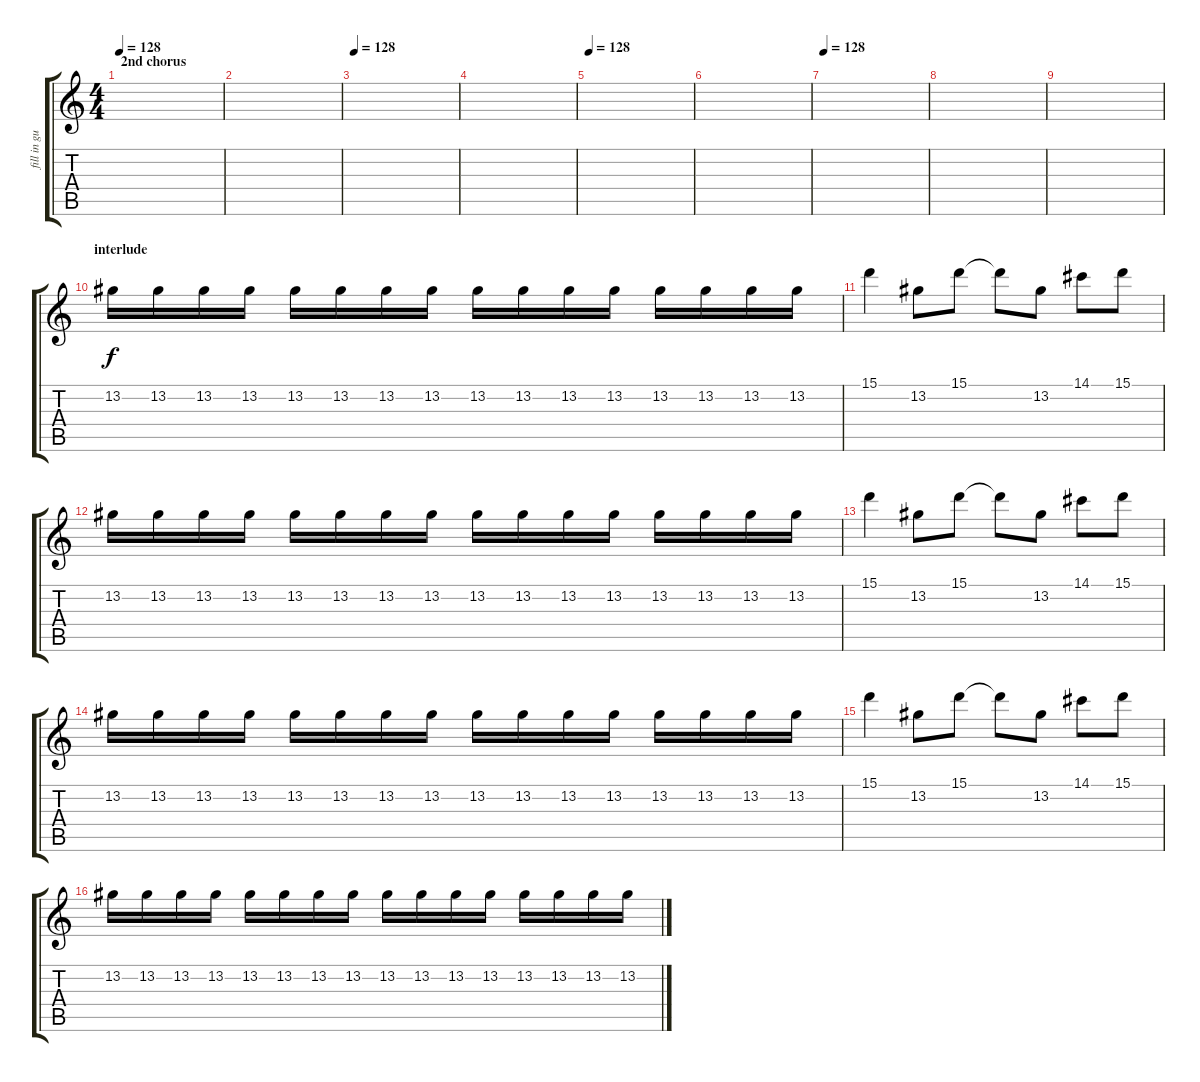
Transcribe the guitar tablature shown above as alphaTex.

\track ("fill in guitar" "fill in gu") {instrument overdrivenguitar}
\staff {score tabs}
\tuning (B3 G3 D3 A2 E2 B1) {hide}
\ts (4 4)
\section ("" "2nd chorus")
\tempo 129
\tempo 128
\clef g2
\ks c
|
|
\tempo 128
|
|
\tempo 128
|
|
\tempo 128
|
|
|
\section ("" "interlude")
13.2.16 13.2.16 13.2.16 13.2.16 13.2.16 13.2.16 13.2.16 13.2.16 13.2.16 13.2.16 13.2.16 13.2.16 13.2.16 13.2.16 13.2.16 13.2.16 |
15.1.4 13.2.8 15.1.8 15.1{t}.8 13.2.8 14.1.8 15.1.8 |
13.2.16 13.2.16 13.2.16 13.2.16 13.2.16 13.2.16 13.2.16 13.2.16 13.2.16 13.2.16 13.2.16 13.2.16 13.2.16 13.2.16 13.2.16 13.2.16 |
15.1.4 13.2.8 15.1.8 15.1{t}.8 13.2.8 14.1.8 15.1.8 |
13.2.16 13.2.16 13.2.16 13.2.16 13.2.16 13.2.16 13.2.16 13.2.16 13.2.16 13.2.16 13.2.16 13.2.16 13.2.16 13.2.16 13.2.16 13.2.16 |
15.1.4 13.2.8 15.1.8 15.1{t}.8 13.2.8 14.1.8 15.1.8 |
13.2.16 13.2.16 13.2.16 13.2.16 13.2.16 13.2.16 13.2.16 13.2.16 13.2.16 13.2.16 13.2.16 13.2.16 13.2.16 13.2.16 13.2.16 13.2.16
